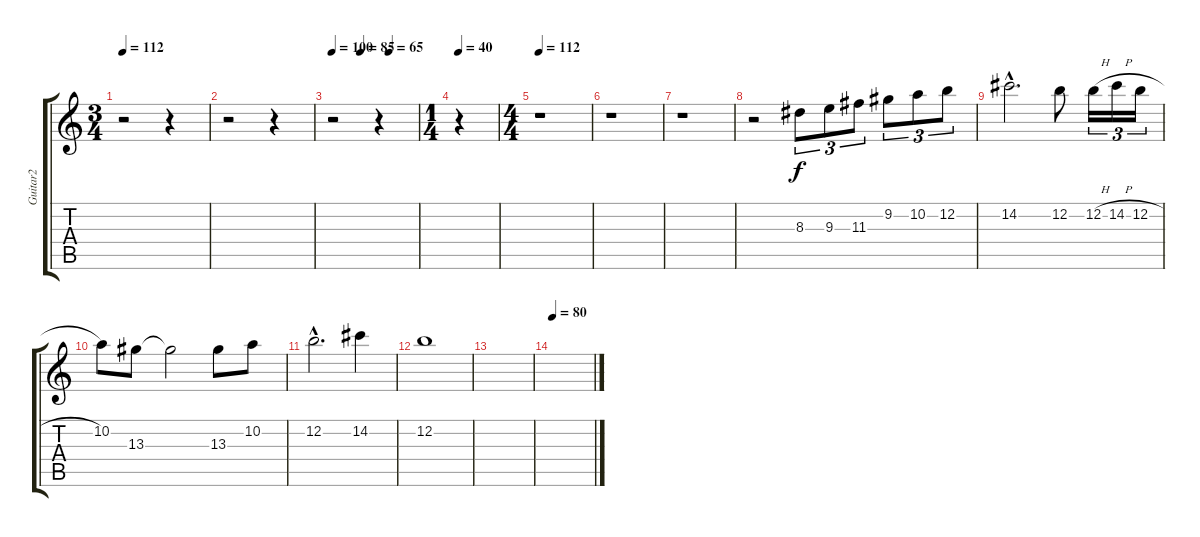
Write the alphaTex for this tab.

\track ("Guitar2" "Guitar2") {instrument distortionguitar}
\staff {score tabs}
\tuning (E4 B3 G3 D3 A2 E2) {hide}
\ts (3 4)
\tempo 112
\clef g2
\ks c
r.2{dy f} r.4 |
r.2 r.4 |
\tempo 100
\tempo (85 0.3333333333333333)
\tempo (65 0.6666666666666666)
r.2 r.4 |
\ts (1 4)
\tempo 40
r.4 |
\ts (4 4)
\tempo 112
r.1 |
r.1 |
r.1 |
r.2 8.3.8{tu (3 2)} 9.3.8{tu (3 2)} 11.3.8{tu (3 2)} 9.2.8{tu (3 2)} 10.2.8{tu (3 2)} 12.2.8{tu (3 2)} |
14.2{hac}.2{d} 12.2.8 12.2{h}.16{tu (3 2)} 14.2{h}.16{tu (3 2)} 12.2{h}.16{tu (3 2)} |
10.2.8 13.3.8 13.3{t}.2 13.3.8 10.2.8 |
12.2{hac}.2{d} 14.2.4 |
12.2.1 |
|
\tempo 80
